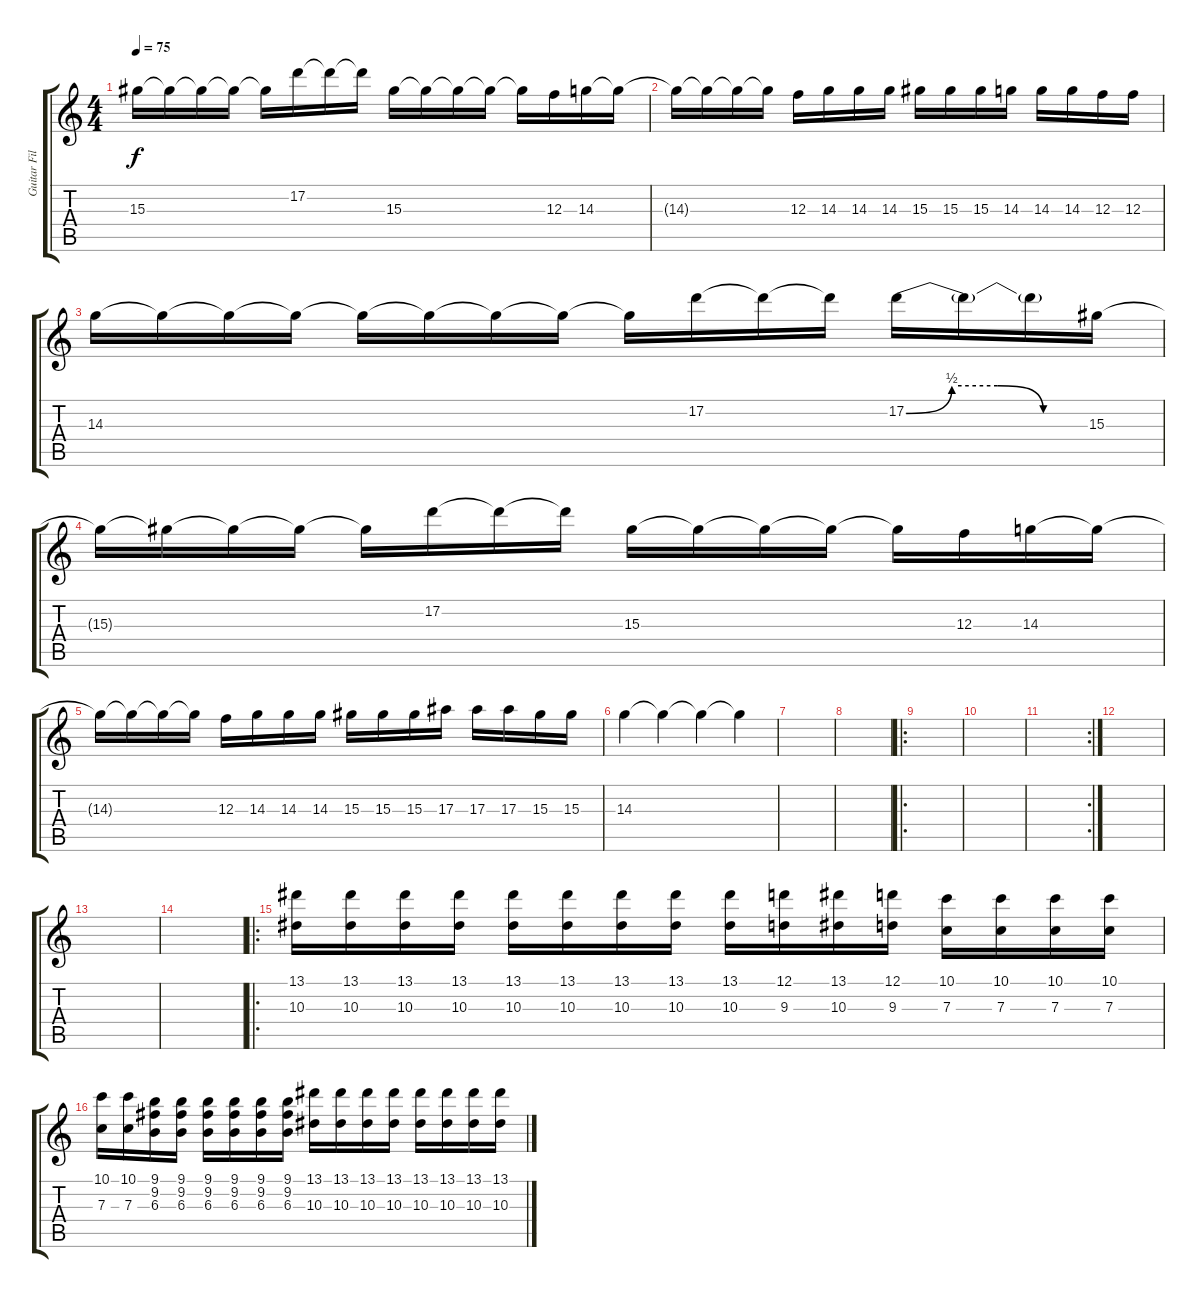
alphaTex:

\track ("Guitar Fills" "Guitar Fil") {instrument distortionguitar}
\staff {score tabs}
\tuning (D4 A3 F3 C3 G2 C2) {hide}
\ts (4 4)
\tempo 75
\clef g2
\ks c
15.3{t}.16{dy f} 15.3{t}.16 15.3{t}.16 15.3{t}.16 15.3{t}.16 17.2.16 17.2{t}.16 17.2{t}.16 15.3.16 15.3{t}.16 15.3{t}.16 15.3{t}.16 15.3{t}.16 12.3.16 14.3.16 14.3{t}.16 |
14.3{t}.16 14.3{t}.16 14.3{t}.16 14.3{t}.16 12.3.16 14.3.16 14.3.16 14.3.16 15.3.16 15.3.16 15.3.16 14.3.16 14.3.16 14.3.16 12.3.16 12.3.16 |
14.3.16 14.3{t}.16 14.3{t}.16 14.3{t}.16 14.3{t}.16 14.3{t}.16 14.3{t}.16 14.3{t}.16 14.3{t}.16 17.2.16 17.2{t}.16 17.2{t}.16 17.2{be (custom 0 0 15 2 30 2 45 0 60 0)}.16 17.2{t}.16 17.2{t}.16 15.3.16 |
15.3{t}.16 15.3{t}.16 15.3{t}.16 15.3{t}.16 15.3{t}.16 17.2.16 17.2{t}.16 17.2{t}.16 15.3.16 15.3{t}.16 15.3{t}.16 15.3{t}.16 15.3{t}.16 12.3.16 14.3.16 14.3{t}.16 |
14.3{t}.16 14.3{t}.16 14.3{t}.16 14.3{t}.16 12.3.16 14.3.16 14.3.16 14.3.16 15.3.16 15.3.16 15.3.16 17.3.16 17.3.16 17.3.16 15.3.16 15.3.16 |
14.3.4{volume 0} 14.3{t}.4 14.3{t}.4 14.3{t}.4 |
|
|
\ro
|
|
\rc 2
|
|
|
|
\ro
(13.1 10.3).16{volume 16} (13.1 10.3).16 (13.1 10.3).16 (13.1 10.3).16 (13.1 10.3).16 (13.1 10.3).16 (13.1 10.3).16 (13.1 10.3).16 (13.1 10.3).16 (12.1 9.3).16 (13.1 10.3).16 (12.1 9.3).16 (10.1 7.3).16 (10.1 7.3).16 (10.1 7.3).16 (10.1 7.3).16 |
(10.1 7.3).16 (10.1 7.3).16 (9.1 9.2 6.3).16 (9.1 9.2 6.3).16 (9.1 9.2 6.3).16 (9.1 9.2 6.3).16 (9.1 9.2 6.3).16 (9.1 9.2 6.3).16 (13.1 10.3).16 (13.1 10.3).16 (13.1 10.3).16 (13.1 10.3).16 (13.1 10.3).16 (13.1 10.3).16 (13.1 10.3).16 (13.1 10.3).16
